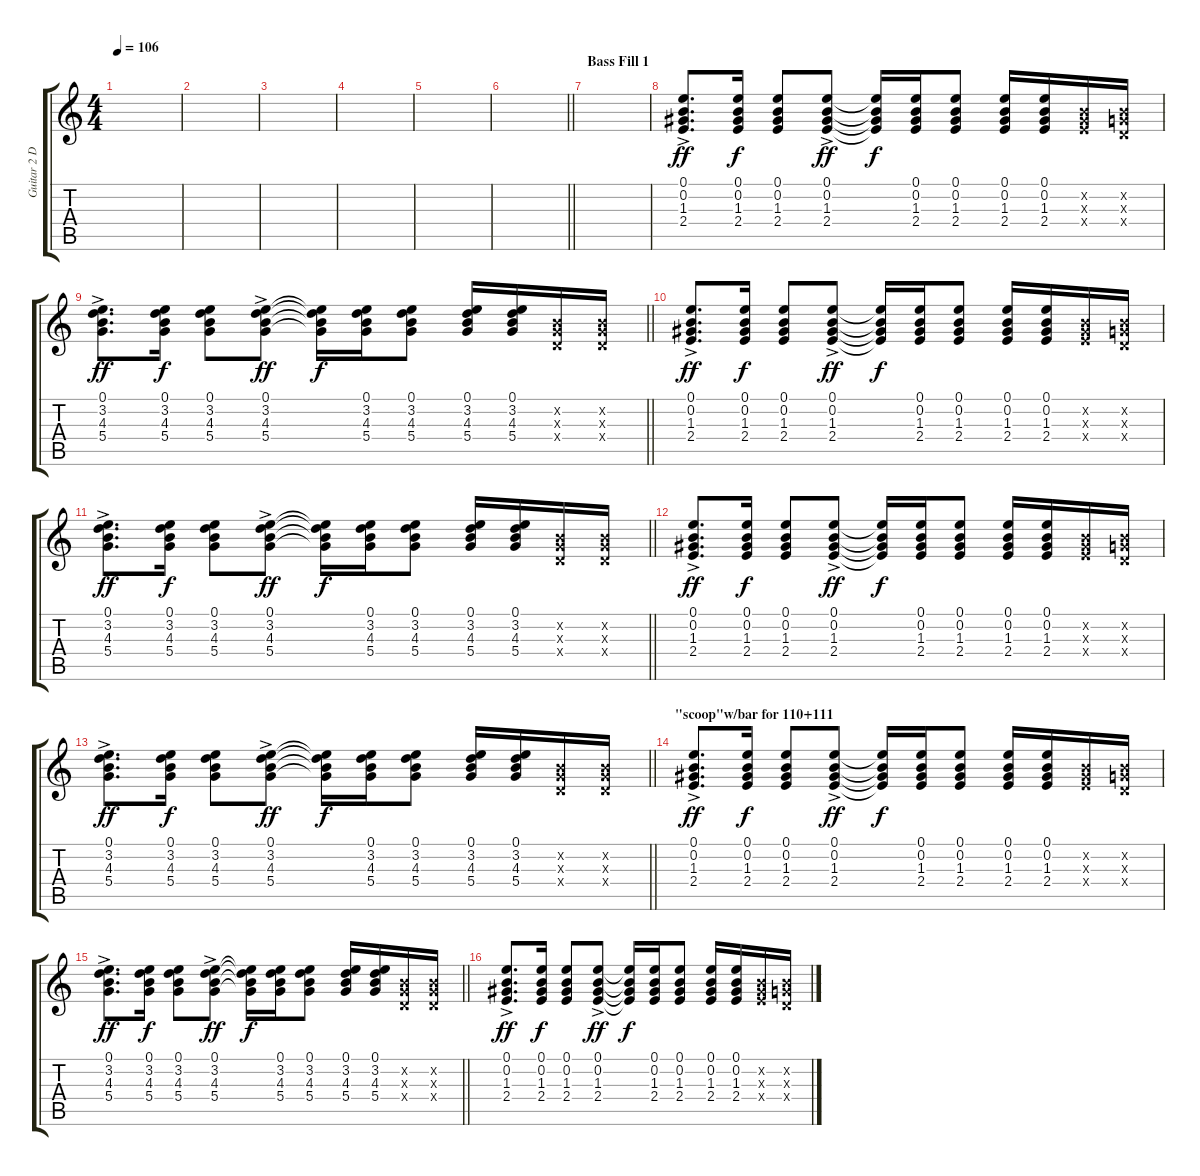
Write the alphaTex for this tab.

\track ("Guitar 2 DISTORTION" "Guitar 2 D") {instrument distortionguitar}
\staff {score tabs}
\tuning (E4 B3 G3 D3 A2 E2) {hide}
\ts (4 4)
\tempo 106
\clef g2
\ks c
|
|
|
|
|
\barLineRight lightlight
|
\section ("" "Bass Fill 1")
|
(0.1{ac} 0.2{ac} 1.3{ac} 2.4{ac}).8{d dy ff} (0.1 0.2 1.3 2.4).16{dy f} (0.1 0.2 1.3 2.4).8 (0.1{ac} 0.2{ac} 1.3{ac} 2.4{ac}).8{dy ff} (0.1{t} 0.2{t} 1.3{t} 2.4{t}).16{dy f} (0.1 0.2 1.3 2.4).16 (0.1 0.2 1.3 2.4).8 (0.1 0.2 1.3 2.4).16 (0.1 0.2 1.3 2.4).16 (0.2{x} 1.3{x} 2.4{x}).16 (0.2{x} 0.3{x} 0.4{x}).16 |
\barLineRight lightlight
(0.1{ac} 3.2{ac} 4.3{ac} 5.4{ac}).8{d dy ff} (0.1 3.2 4.3 5.4).16{dy f} (0.1 3.2 4.3 5.4).8 (0.1{ac} 3.2{ac} 4.3{ac} 5.4{ac}).8{dy ff} (0.1{t} 3.2{t} 4.3{t} 5.4{t}).16{dy f} (0.1 3.2 4.3 5.4).16 (0.1 3.2 4.3 5.4).8 (0.1 3.2 4.3 5.4).16 (0.1 3.2 4.3 5.4).16 (0.2{x} 0.3{x} 0.4{x}).16 (0.2{x} 0.3{x} 0.4{x}).16 |
(0.1{ac} 0.2{ac} 1.3{ac} 2.4{ac}).8{d dy ff} (0.1 0.2 1.3 2.4).16{dy f} (0.1 0.2 1.3 2.4).8 (0.1{ac} 0.2{ac} 1.3{ac} 2.4{ac}).8{dy ff} (0.1{t} 0.2{t} 1.3{t} 2.4{t}).16{dy f} (0.1 0.2 1.3 2.4).16 (0.1 0.2 1.3 2.4).8 (0.1 0.2 1.3 2.4).16 (0.1 0.2 1.3 2.4).16 (0.2{x} 1.3{x} 2.4{x}).16 (0.2{x} 0.3{x} 0.4{x}).16 |
\barLineRight lightlight
(0.1{ac} 3.2{ac} 4.3{ac} 5.4{ac}).8{d dy ff} (0.1 3.2 4.3 5.4).16{dy f} (0.1 3.2 4.3 5.4).8 (0.1{ac} 3.2{ac} 4.3{ac} 5.4{ac}).8{dy ff} (0.1{t} 3.2{t} 4.3{t} 5.4{t}).16{dy f} (0.1 3.2 4.3 5.4).16 (0.1 3.2 4.3 5.4).8 (0.1 3.2 4.3 5.4).16 (0.1 3.2 4.3 5.4).16 (0.2{x} 0.3{x} 0.4{x}).16 (0.2{x} 0.3{x} 0.4{x}).16 |
(0.1{ac} 0.2{ac} 1.3{ac} 2.4{ac}).8{d dy ff} (0.1 0.2 1.3 2.4).16{dy f} (0.1 0.2 1.3 2.4).8 (0.1{ac} 0.2{ac} 1.3{ac} 2.4{ac}).8{dy ff} (0.1{t} 0.2{t} 1.3{t} 2.4{t}).16{dy f} (0.1 0.2 1.3 2.4).16 (0.1 0.2 1.3 2.4).8 (0.1 0.2 1.3 2.4).16 (0.1 0.2 1.3 2.4).16 (0.2{x} 1.3{x} 2.4{x}).16 (0.2{x} 0.3{x} 0.4{x}).16 |
\barLineRight lightlight
(0.1{ac} 3.2{ac} 4.3{ac} 5.4{ac}).8{d dy ff} (0.1 3.2 4.3 5.4).16{dy f} (0.1 3.2 4.3 5.4).8 (0.1{ac} 3.2{ac} 4.3{ac} 5.4{ac}).8{dy ff} (0.1{t} 3.2{t} 4.3{t} 5.4{t}).16{dy f} (0.1 3.2 4.3 5.4).16 (0.1 3.2 4.3 5.4).8 (0.1 3.2 4.3 5.4).16 (0.1 3.2 4.3 5.4).16 (0.2{x} 0.3{x} 0.4{x}).16 (0.2{x} 0.3{x} 0.4{x}).16 |
\section ("" "\"scoop\"w/bar for 110+111")
(0.1{ac} 0.2{ac} 1.3{ac} 2.4{ac}).8{d dy ff} (0.1 0.2 1.3 2.4).16{dy f} (0.1 0.2 1.3 2.4).8 (0.1{ac} 0.2{ac} 1.3{ac} 2.4{ac}).8{dy ff} (0.1{t} 0.2{t} 1.3{t} 2.4{t}).16{dy f} (0.1 0.2 1.3 2.4).16 (0.1 0.2 1.3 2.4).8 (0.1 0.2 1.3 2.4).16 (0.1 0.2 1.3 2.4).16 (0.2{x} 1.3{x} 2.4{x}).16 (0.2{x} 0.3{x} 0.4{x}).16 |
\barLineRight lightlight
(0.1{ac} 3.2{ac} 4.3{ac} 5.4{ac}).8{d dy ff} (0.1 3.2 4.3 5.4).16{dy f} (0.1 3.2 4.3 5.4).8 (0.1{ac} 3.2{ac} 4.3{ac} 5.4{ac}).8{dy ff} (0.1{t} 3.2{t} 4.3{t} 5.4{t}).16{dy f} (0.1 3.2 4.3 5.4).16 (0.1 3.2 4.3 5.4).8 (0.1 3.2 4.3 5.4).16 (0.1 3.2 4.3 5.4).16 (0.2{x} 0.3{x} 0.4{x}).16 (0.2{x} 0.3{x} 0.4{x}).16 |
(0.1{ac} 0.2{ac} 1.3{ac} 2.4{ac}).8{d dy ff} (0.1 0.2 1.3 2.4).16{dy f} (0.1 0.2 1.3 2.4).8 (0.1{ac} 0.2{ac} 1.3{ac} 2.4{ac}).8{dy ff} (0.1{t} 0.2{t} 1.3{t} 2.4{t}).16{dy f} (0.1 0.2 1.3 2.4).16 (0.1 0.2 1.3 2.4).8 (0.1 0.2 1.3 2.4).16 (0.1 0.2 1.3 2.4).16 (0.2{x} 1.3{x} 2.4{x}).16 (0.2{x} 0.3{x} 0.4{x}).16
